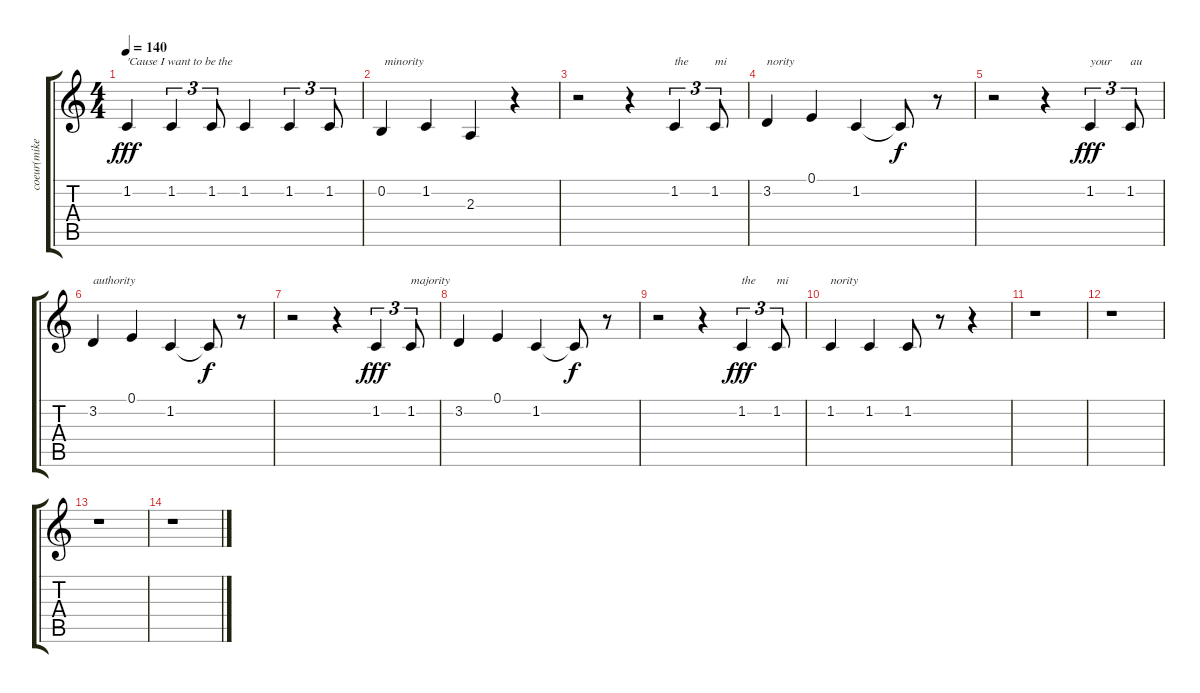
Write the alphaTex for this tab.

\track ("coeur(mike)" "coeur(mike") {instrument clarinet}
\staff {score tabs}
\tuning (E4 B3 G3 D3 A2 E2) {hide}
\ts (4 4)
\tempo 140
\clef g2
\ks c
1.2.4{txt "'Cause I want to be the" dy fff} 1.2.4{tu (3 2)} 1.2.8{tu (3 2)} 1.2.4 1.2.4{tu (3 2)} 1.2.8{tu (3 2)} |
0.2.4{txt " minority"} 1.2.4 2.3.4 r.4 |
r.2 r.4 1.2.4{tu (3 2) txt "the"} 1.2.8{tu (3 2) txt "mi"} |
3.2.4{txt "nority"} 0.1.4 1.2.4 1.2{t}.8{dy f} r.8 |
r.2 r.4 1.2.4{tu (3 2) txt "your" dy fff} 1.2.8{tu (3 2) txt "au"} |
3.2.4{txt "authority"} 0.1.4 1.2.4 1.2{t}.8{dy f} r.8 |
r.2 r.4 1.2.4{tu (3 2) dy fff} 1.2.8{tu (3 2) txt "majority"} |
3.2.4 0.1.4 1.2.4 1.2{t}.8{dy f} r.8 |
r.2 r.4 1.2.4{tu (3 2) txt "the" dy fff} 1.2.8{tu (3 2) txt "mi"} |
1.2.4{txt "nority"} 1.2.4 1.2.8 r.8 r.4 |
r.1 |
r.1 |
r.1 |
r.1
